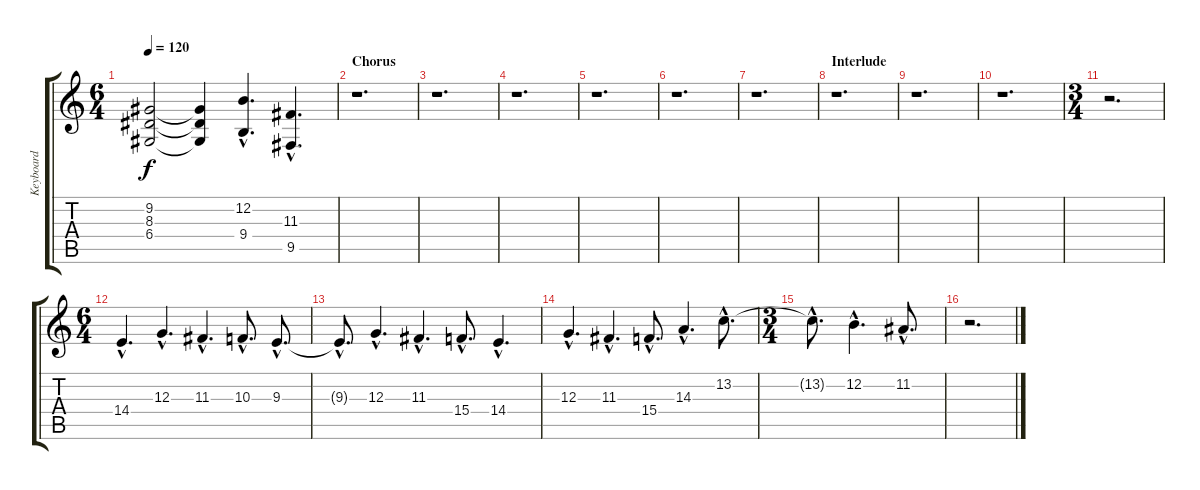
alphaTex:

\track ("Keyboard" "Keyboard") {instrument stringensemble1}
\staff {score tabs}
\tuning (E4 B3 G3 D3 A2 E2) {hide}
\ts (6 4)
\tempo 120
\clef g2
\ks c
(9.2 8.3 6.4).2{dy f} (9.2{t} 8.3{t} 6.4{t}).4 (12.2{hac} 9.4{hac}).4{d} (11.3{hac} 9.5{hac}).4{d} |
\section ("" "Chorus")
r.1{d} |
r.1{d} |
r.1{d} |
r.1{d} |
r.1{d} |
r.1{d} |
\section ("" "Interlude")
r.1{d} |
r.1{d} |
r.1{d} |
\ts (3 4)
r.2{d} |
\ts (6 4)
14.4{hac}.4{d} 12.3{hac}.4{d} 11.3{hac}.4{d} 10.3{hac}.8{d} 9.3{hac}.8{d} |
9.3{hac t}.8{d} 12.3{hac}.4{d} 11.3{hac}.4{d} 15.4{hac}.8{d} 14.4{hac}.4{d} |
12.3{hac}.4{d} 11.3{hac}.4{d} 15.4{hac}.8{d} 14.3{hac}.4{d} 13.2{hac}.8{d} |
\ts (3 4)
13.2{hac t}.8{d} 12.2{hac}.4{d} 11.2{hac}.8{d} |
r.2{d}
